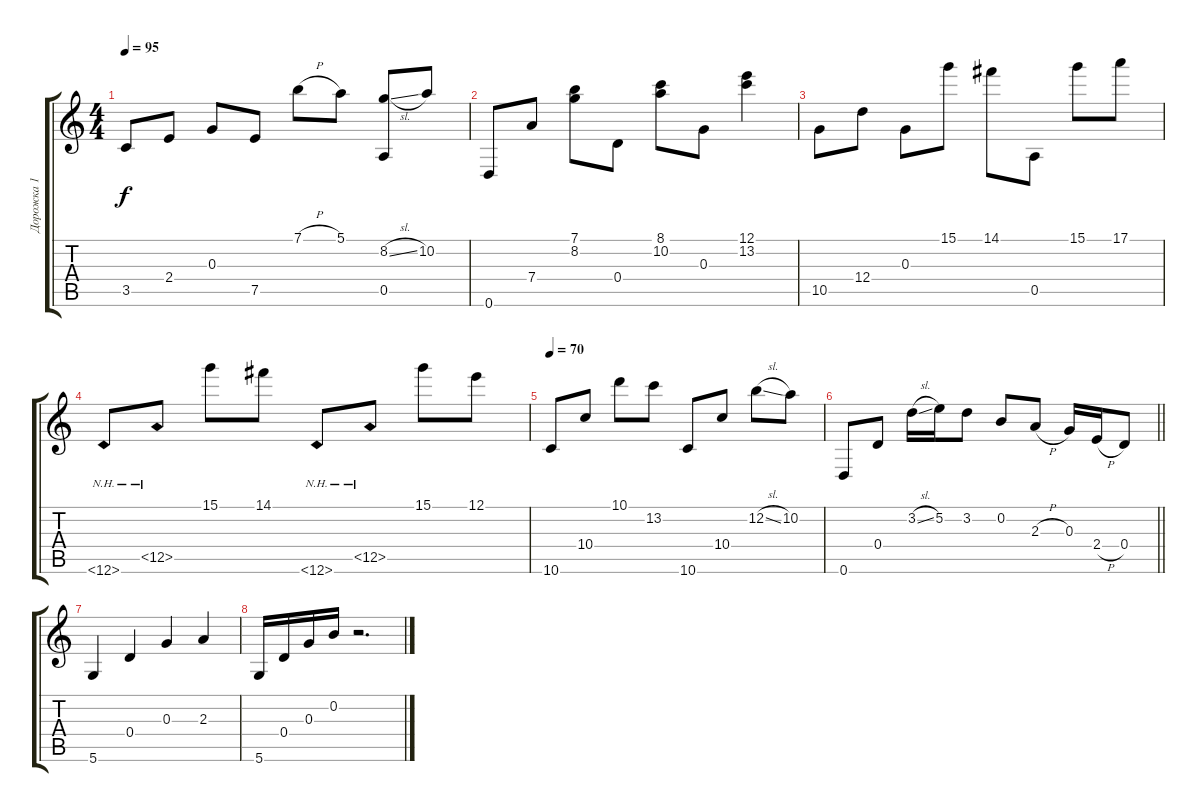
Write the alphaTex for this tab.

\track ("Дорожка 1" "Дорожка 1") {instrument acousticguitarsteel}
\staff {score tabs}
\tuning (E4 B3 G3 D3 A2 D2) {hide}
\ts (4 4)
\tempo 95
\clef g2
\ks c
3.5.8{dy f} 2.4.8 0.3.8 7.5.8 7.1{h}.8 5.1.8 (8.2{sl} 0.5).8 10.2.8 |
0.6.8 7.4.8 (7.1 8.2).8 0.4.8 (8.1 10.2).8 0.3.8 (12.1 13.2).4 |
10.5.8 12.4.8 0.3.8 15.1.8 14.1.8 0.5.8 15.1.8 17.1.8 |
12.6{nh}.8 12.5{nh}.8 15.1.8 14.1.8 12.6{nh}.8 12.5{nh}.8 15.1.8 12.1.8 |
\tempo 70
10.6.8 10.4.8 10.1.8 13.2.8 10.6.8 10.4.8 12.2{sl}.8 10.2.8 |
\barLineRight lightlight
0.6.8 0.4.8 3.2{sl}.16 5.2.16 3.2.8 0.2.8 2.3{h}.8 0.3.16 2.4{h}.16 0.4.8 |
5.6.4 0.4.4 0.3.4 2.3.4 |
5.6.16 0.4.16 0.3.16 0.2.16 r.2{d}
